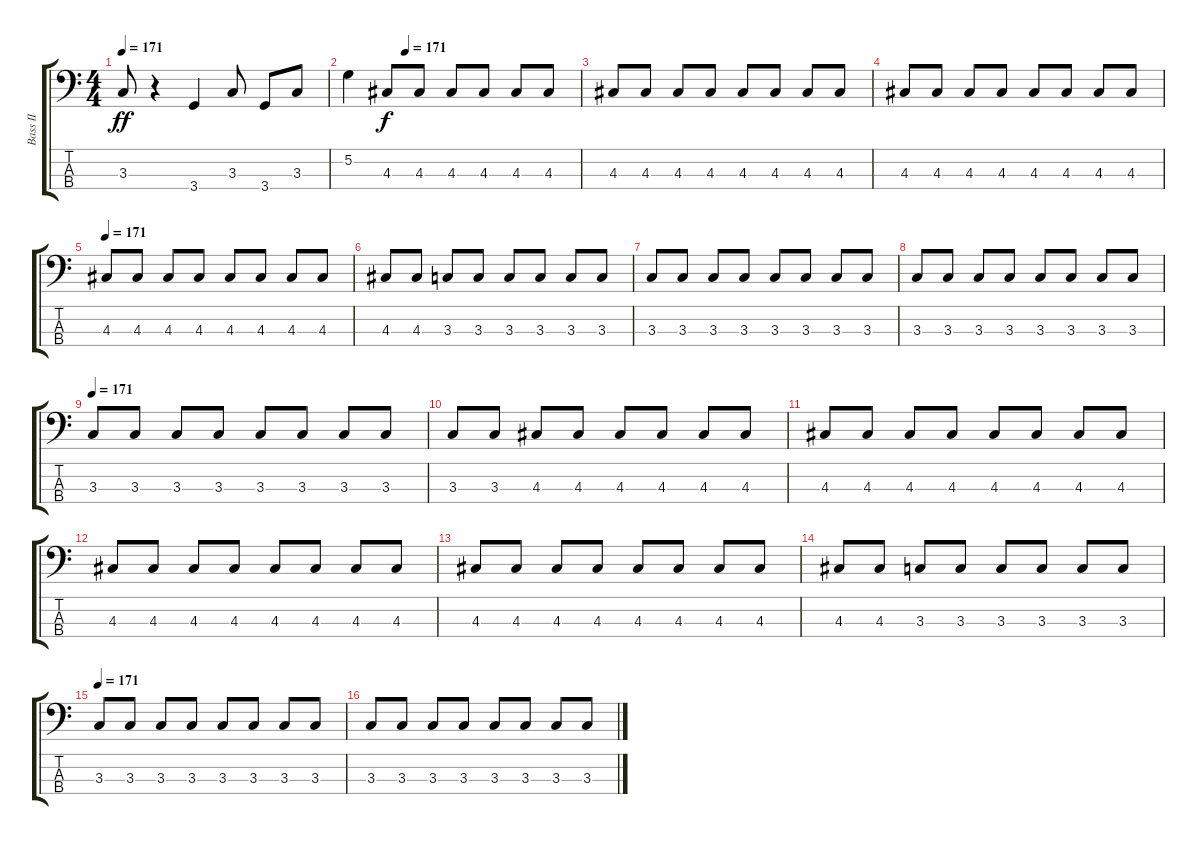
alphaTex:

\track ("Bass II" "Bass II") {instrument electricbassfinger}
\staff {score tabs}
\tuning (G2 D2 A1 E1) {hide}
\ts (4 4)
\tempo 171
\clef f4
\ks c
3.3.8{dy ff} r.4 3.4.4 3.3.8 3.4.8 3.3.8 |
\tempo (171 0.25)
5.2.4 4.3.8{dy f} 4.3.8 4.3.8 4.3.8 4.3.8 4.3.8 |
4.3.8 4.3.8 4.3.8 4.3.8 4.3.8 4.3.8 4.3.8 4.3.8 |
4.3.8 4.3.8 4.3.8 4.3.8 4.3.8 4.3.8 4.3.8 4.3.8 |
\tempo 171
4.3.8 4.3.8 4.3.8 4.3.8 4.3.8 4.3.8 4.3.8 4.3.8 |
4.3.8 4.3.8 3.3.8 3.3.8 3.3.8 3.3.8 3.3.8 3.3.8 |
3.3.8 3.3.8 3.3.8 3.3.8 3.3.8 3.3.8 3.3.8 3.3.8 |
3.3.8 3.3.8 3.3.8 3.3.8 3.3.8 3.3.8 3.3.8 3.3.8 |
\tempo 171
3.3.8 3.3.8 3.3.8 3.3.8 3.3.8 3.3.8 3.3.8 3.3.8 |
3.3.8 3.3.8 4.3.8 4.3.8 4.3.8 4.3.8 4.3.8 4.3.8 |
4.3.8 4.3.8 4.3.8 4.3.8 4.3.8 4.3.8 4.3.8 4.3.8 |
4.3.8 4.3.8 4.3.8 4.3.8 4.3.8 4.3.8 4.3.8 4.3.8 |
4.3.8 4.3.8 4.3.8 4.3.8 4.3.8 4.3.8 4.3.8 4.3.8 |
4.3.8 4.3.8 3.3.8 3.3.8 3.3.8 3.3.8 3.3.8 3.3.8 |
\tempo 171
3.3.8 3.3.8 3.3.8 3.3.8 3.3.8 3.3.8 3.3.8 3.3.8 |
3.3.8 3.3.8 3.3.8 3.3.8 3.3.8 3.3.8 3.3.8 3.3.8
